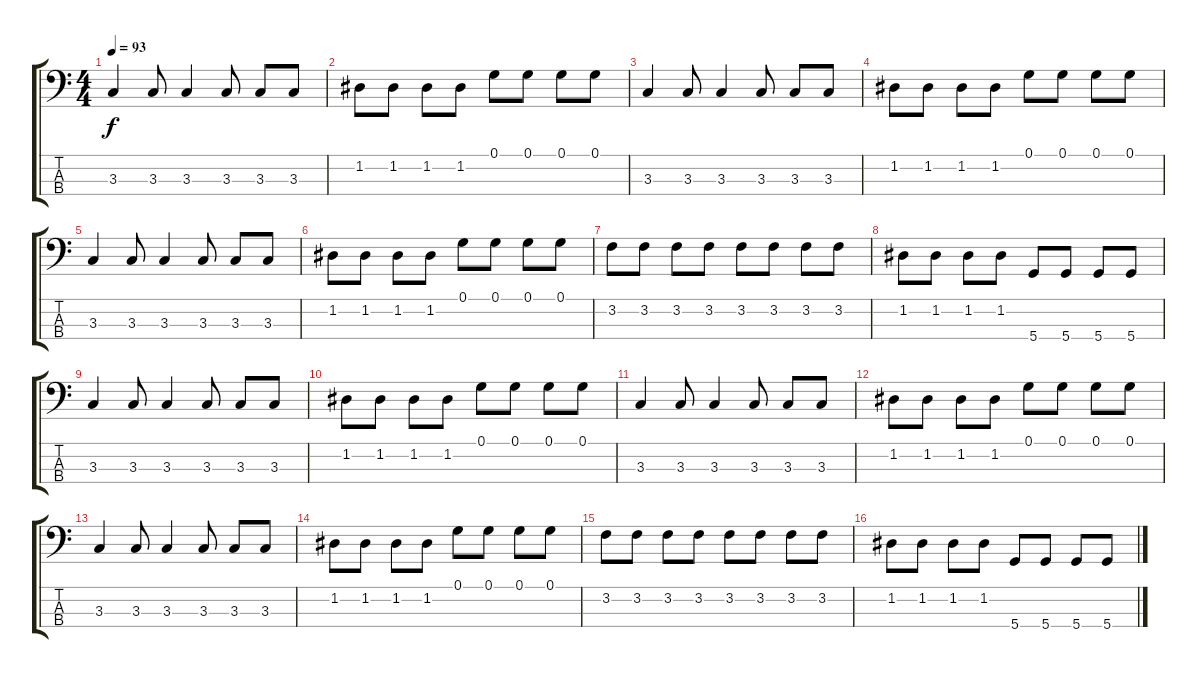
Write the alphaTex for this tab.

\track "" {instrument electricbassfinger}
\staff {score tabs}
\tuning (G2 D2 A1 D1) {hide}
\ts (4 4)
\tempo 93
\clef f4
\ks c
3.3.4{dy f} 3.3.8 3.3.4 3.3.8 3.3.8 3.3.8 |
1.2.8 1.2.8 1.2.8 1.2.8 0.1.8 0.1.8 0.1.8 0.1.8 |
3.3.4 3.3.8 3.3.4 3.3.8 3.3.8 3.3.8 |
1.2.8 1.2.8 1.2.8 1.2.8 0.1.8 0.1.8 0.1.8 0.1.8 |
3.3.4 3.3.8 3.3.4 3.3.8 3.3.8 3.3.8 |
1.2.8 1.2.8 1.2.8 1.2.8 0.1.8 0.1.8 0.1.8 0.1.8 |
3.2.8 3.2.8 3.2.8 3.2.8 3.2.8 3.2.8 3.2.8 3.2.8 |
1.2.8 1.2.8 1.2.8 1.2.8 5.4.8 5.4.8 5.4.8 5.4.8 |
3.3.4 3.3.8 3.3.4 3.3.8 3.3.8 3.3.8 |
1.2.8 1.2.8 1.2.8 1.2.8 0.1.8 0.1.8 0.1.8 0.1.8 |
3.3.4 3.3.8 3.3.4 3.3.8 3.3.8 3.3.8 |
1.2.8 1.2.8 1.2.8 1.2.8 0.1.8 0.1.8 0.1.8 0.1.8 |
3.3.4 3.3.8 3.3.4 3.3.8 3.3.8 3.3.8 |
1.2.8 1.2.8 1.2.8 1.2.8 0.1.8 0.1.8 0.1.8 0.1.8 |
3.2.8 3.2.8 3.2.8 3.2.8 3.2.8 3.2.8 3.2.8 3.2.8 |
1.2.8 1.2.8 1.2.8 1.2.8 5.4.8 5.4.8 5.4.8 5.4.8
